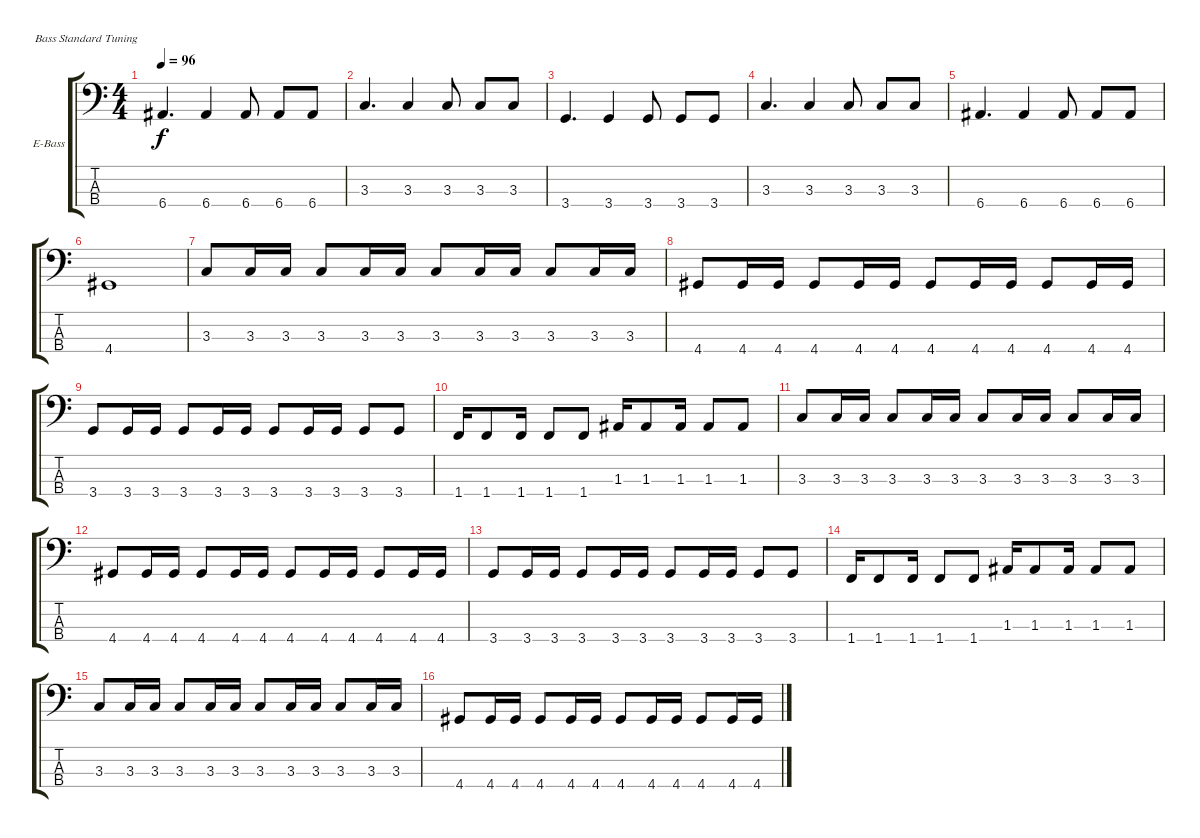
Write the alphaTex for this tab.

\defaultSystemsLayout 4
\bracketExtendMode groupsimilarinstruments
\firstSystemTrackNameOrientation horizontal
\otherSystemsTrackNameOrientation horizontal
\track ("Peter Baltes" "E-Bass") {instrument electricbassfinger}
\staff {score tabs}
\tuning (G2 D2 A1 E1)
\ts (4 4)
\tempo 96
\clef f4
\ks c
6.4.4{d dy f} 6.4.4 6.4.8 6.4.8 6.4.8 |
3.3.4{d} 3.3.4 3.3.8 3.3.8 3.3.8 |
3.4.4{d} 3.4.4 3.4.8 3.4.8 3.4.8 |
3.3.4{d} 3.3.4 3.3.8 3.3.8 3.3.8 |
6.4.4{d} 6.4.4 6.4.8 6.4.8 6.4.8 |
4.4.1 |
3.3.8 3.3.16 3.3.16 3.3.8 3.3.16 3.3.16 3.3.8 3.3.16 3.3.16 3.3.8 3.3.16 3.3.16 |
4.4.8 4.4.16 4.4.16 4.4.8 4.4.16 4.4.16 4.4.8 4.4.16 4.4.16 4.4.8 4.4.16 4.4.16 |
3.4.8 3.4.16 3.4.16 3.4.8 3.4.16 3.4.16 3.4.8 3.4.16 3.4.16 3.4.8 3.4.8 |
1.4.16 1.4.8 1.4.16 1.4.8 1.4.8 1.3.16 1.3.8 1.3.16 1.3.8 1.3.8 |
3.3.8 3.3.16 3.3.16 3.3.8 3.3.16 3.3.16 3.3.8 3.3.16 3.3.16 3.3.8 3.3.16 3.3.16 |
4.4.8 4.4.16 4.4.16 4.4.8 4.4.16 4.4.16 4.4.8 4.4.16 4.4.16 4.4.8 4.4.16 4.4.16 |
3.4.8 3.4.16 3.4.16 3.4.8 3.4.16 3.4.16 3.4.8 3.4.16 3.4.16 3.4.8 3.4.8 |
1.4.16 1.4.8 1.4.16 1.4.8 1.4.8 1.3.16 1.3.8 1.3.16 1.3.8 1.3.8 |
3.3.8 3.3.16 3.3.16 3.3.8 3.3.16 3.3.16 3.3.8 3.3.16 3.3.16 3.3.8 3.3.16 3.3.16 |
4.4.8 4.4.16 4.4.16 4.4.8 4.4.16 4.4.16 4.4.8 4.4.16 4.4.16 4.4.8 4.4.16 4.4.16
